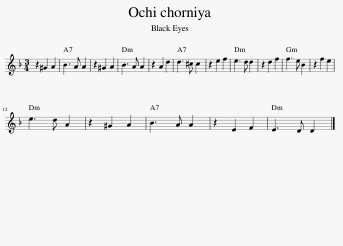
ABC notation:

X:1
L:1/8
M:3/4
I:linebreak $
K:Dmin
V:1 treble
V:1
 z2 ^G2 A2 | B3 A A2 | z2 ^G2 A2 | B3 A A2 | z2 A2 d2 | %5
 d3 ^c c2 | z2 e2 f2 | e3 d d2 | z2 d2 f2 | f3 e B2 | %10
 z2 f2 e2 |$ e3 d A2 | z2 ^G2 A2 | B3 A A2 | z2 E2 F2 | %15
 E3 D D2 |] %16
